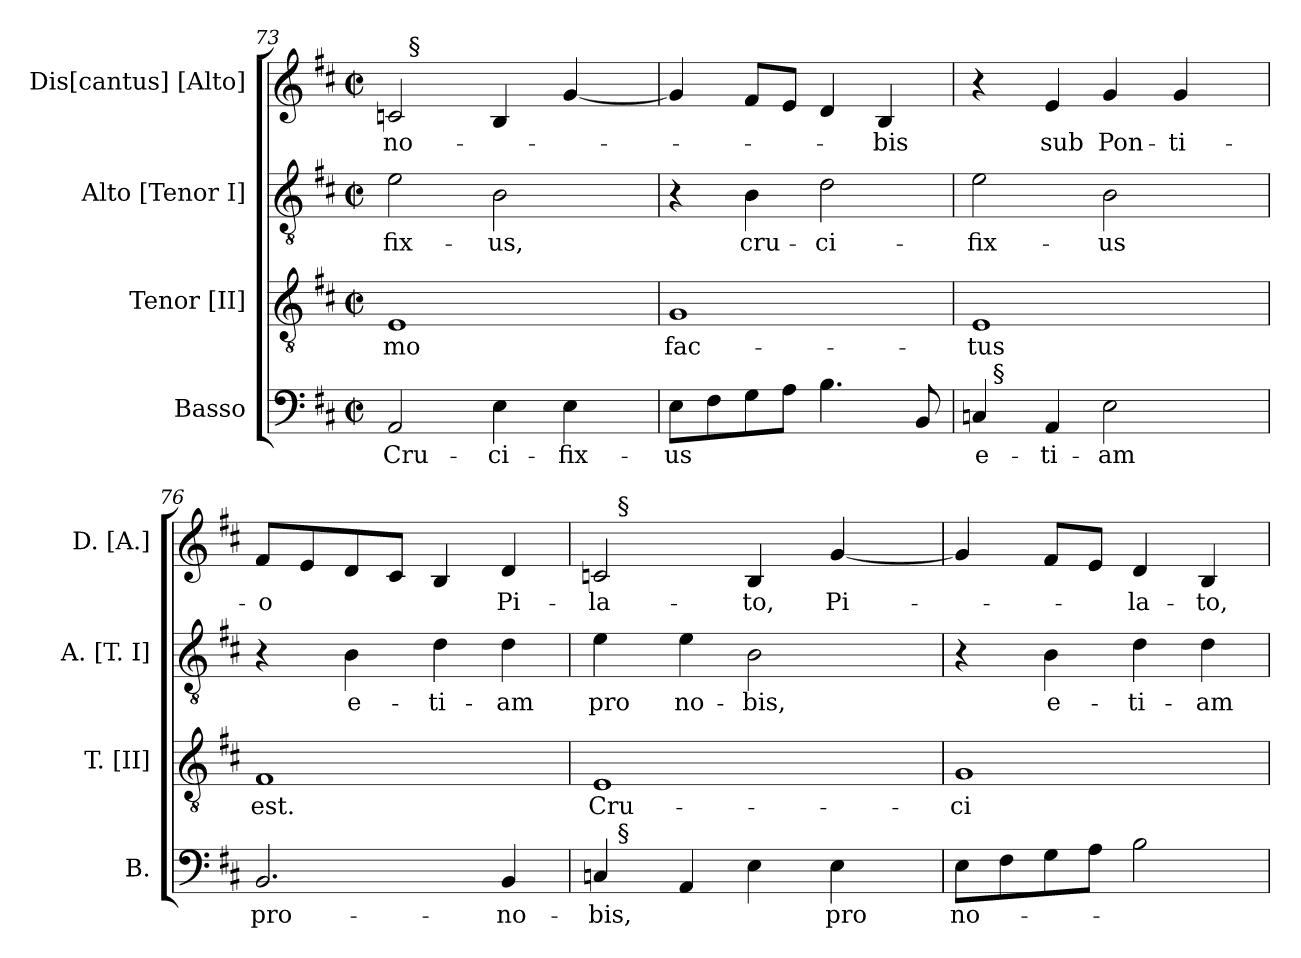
**kern	**text	**kern	**text	**kern	**text	**kern	**text
*part4	*part4	*part3	*part3	*part2	*part2	*part1	*part1
*staff4	*staff4	*staff3	*staff3	*staff2	*staff2	*staff1	*staff1
*I"Basso	*	*I"Tenor [II]	*	*I"Alto [Tenor I]	*	*I"Dis[cantus] [Alto]	*
*I'B.	*	*I'T. [II]	*	*I'A. [T. I]	*	*I'D. [A.]	*
*clefF4	*	*clefGv2	*	*clefGv2	*	*clefG2	*
*	*	*ITrd7c12	*	*ITrd7c12	*	*	*
*k[f#c#]	*	*k[f#c#]	*	*k[f#c#]	*	*k[f#c#]	*
*D:	*	*D:	*	*D:	*	*D:	*
*M2/2	*	*M2/2	*	*M2/2	*	*M2/2	*
*met(c|)	*	*met(c|)	*	*met(c|)	*	*met(c|)	*
=73	=73	=73	=73	=73	=73	=73	=73
!	!LO:LY:b:color=#000000	!	!	!	!	!	!
!	!	!	!LO:LY:b:color=#000000	!	!	!	!
!	!	!	!	!	!LO:LY:b:color=#000000	!	!
!	!	!	!	!	!	!	!LO:LY:b:color=#000000
*	*	*	*	*	*	*^	*
2AAi/	Cru-	1EEi	-mo	2Ei\	-fix-	2ci/	32ryy	no-
.	.	.	.	.	.	.	256ryy	.
!	!	!	!	!	!	!	!LO:TX:a:t=§	!
.	.	.	.	.	.	.	2ryy	.
!	!LO:LY:b:color=#000000	!	!	!	!	!	!	!
!	!	!	!	!	!LO:LY:b:color=#000000	!	!	!
4Ei\	-ci-	.	.	2BBi\	-us,	4Bi/	.	.
.	.	.	.	.	.	.	4ryy	.
!	!LO:LY:b:color=#000000	!	!	!	!	!	!	!
4Ei\	-fix-	.	.	.	.	[<4gi/	.	.
.	.	.	.	.	.	.	8ryy	.
.	.	.	.	.	.	.	16ryy	.
.	.	.	.	.	.	.	64..ryy	.
*	*	*	*	*	*	*v	*v	*
=74	=74	=74	=74	=74	=74	=74	=74
*	*	*	*	*	*	*^	*
!	!LO:LY:b:color=#000000	!	!	!	!	!	!	!
*	*	*	*	*	*	*v	*v	*
*	*	*	*	*	*	*^	*
!	!	!	!LO:LY:b:color=#000000	!	!	!	!	!
*	*	*	*	*	*	*v	*v	*
8Ei\L	-us	1GGi	fac-	4r	.	4gi/]	.
8F#i\	.	.	.	.	.	.	.
!	!	!	!	!	!LO:LY:b:color=#000000	!	!
8Gi\	.	.	.	4BBi\	cru-	8f#i/L	.
8Ai\J	.	.	.	.	.	8ei/J	.
!	!	!	!	!	!LO:LY:b:color=#000000	!	!
4.Bi\	.	.	.	2Di\	-ci-	4di/	.
!	!	!	!	!	!	!	!LO:LY:b:color=#000000
.	.	.	.	.	.	4Bi/	-bis
8BBi/	.	.	.	.	.	.	.
=75	=75	=75	=75	=75	=75	=75	=75
!	!LO:LY:b:color=#000000	!	!	!	!	!	!
!	!	!	!LO:LY:b:color=#000000	!	!	!	!
!	!	!	!	!	!LO:LY:b:color=#000000	!	!
*^	*	*	*	*	*	*	*
4Ci/	32ryy	e-	1EEi	-tus	2Ei\	-fix-	4r	.
.	256ryy	.	.	.	.	.	.	.
!	!LO:TX:a:t=§	!	!	!	!	!	!	!
.	2ryy	.	.	.	.	.	.	.
!	!	!LO:LY:b:color=#000000	!	!	!	!	!	!
!	!	!	!	!	!	!	!	!LO:LY:b:color=#000000
4AAi/	.	-ti-	.	.	.	.	4ei/	sub
!	!	!LO:LY:b:color=#000000	!	!	!	!	!	!
!	!	!	!	!	!	!LO:LY:b:color=#000000	!	!
!	!	!	!	!	!	!	!	!LO:LY:b:color=#000000
2Ei\	.	-am	.	.	2BBi\	-us	4gi/	Pon-
.	4ryy	.	.	.	.	.	.	.
!	!	!	!	!	!	!	!	!LO:LY:b:color=#000000
.	.	.	.	.	.	.	4gi/	-ti-
.	8ryy	.	.	.	.	.	.	.
.	16ryy	.	.	.	.	.	.	.
.	64..ryy	.	.	.	.	.	.	.
*v	*v	*	*	*	*	*	*	*
=76	=76	=76	=76	=76	=76	=76	=76
*^	*	*	*	*	*	*	*
!	!	!LO:LY:b:color=#000000	!	!	!	!	!	!
*v	*v	*	*	*	*	*	*	*
*^	*	*	*	*	*	*	*
!	!	!	!	!LO:LY:b:color=#000000	!	!	!	!
*v	*v	*	*	*	*	*	*	*
*^	*	*	*	*	*	*	*
!	!	!	!	!	!	!	!	!LO:LY:b:color=#000000
*v	*v	*	*	*	*	*	*	*
2.BBi/	pro-	1FF#i	est.	4r	.	8f#i/L	-o
.	.	.	.	.	.	8ei/	.
!	!	!	!	!	!LO:LY:b:color=#000000	!	!
.	.	.	.	4BBi\	e-	8di/	.
.	.	.	.	.	.	8c#i/J	.
!	!	!	!	!	!LO:LY:b:color=#000000	!	!
.	.	.	.	4Di\	-ti-	4Bi/	.
!	!LO:LY:b:color=#000000	!	!	!	!	!	!
!	!	!	!	!	!LO:LY:b:color=#000000	!	!
!	!	!	!	!	!	!	!LO:LY:b:color=#000000
4BBi/	-no-	.	.	4Di\	-am	4di/	Pi-
!!LO:LB:g=z
=77	=77	=77	=77	=77	=77	=77	=77
!	!LO:LY:b:color=#000000	!	!	!	!	!	!
!	!	!	!LO:LY:b:color=#000000	!	!	!	!
!	!	!	!	!	!LO:LY:b:color=#000000	!	!
!	!	!	!	!	!	!	!LO:LY:b:color=#000000
*^	*	*	*	*	*	*^	*
4Ci/	32ryy	-bis,	1EEi	Cru-	4Ei\	pro	2ci/	32ryy	-la-
.	256ryy	.	.	.	.	.	.	256ryy	.
!	!	!	!	!	!	!	!	!LO:TX:a:t=§	!
!	!LO:TX:a:t=§	!	!	!	!	!	!	!	!
.	2ryy	.	.	.	.	.	.	2ryy	.
!	!	!	!	!	!	!LO:LY:b:color=#000000	!	!	!
4AAi/	.	.	.	.	4Ei\	no-	.	.	.
!	!	!	!	!	!	!LO:LY:b:color=#000000	!	!	!
!	!	!	!	!	!	!	!	!	!LO:LY:b:color=#000000
4Ei\	.	.	.	.	2BBi\	-bis,	4Bi/	.	-to,
.	4ryy	.	.	.	.	.	.	4ryy	.
!	!	!LO:LY:b:color=#000000	!	!	!	!	!	!	!
!	!	!	!	!	!	!	!	!	!LO:LY:b:color=#000000
4Ei\	.	pro	.	.	.	.	[<4gi/	.	Pi-
.	8ryy	.	.	.	.	.	.	8ryy	.
.	16ryy	.	.	.	.	.	.	16ryy	.
.	64..ryy	.	.	.	.	.	.	64..ryy	.
*v	*v	*	*	*	*	*	*v	*v	*
=78	=78	=78	=78	=78	=78	=78	=78
*^	*	*	*	*	*	*^	*
!	!	!LO:LY:b:color=#000000	!	!	!	!	!	!	!
*v	*v	*	*	*	*	*	*v	*v	*
*^	*	*	*	*	*	*^	*
!	!	!	!	!LO:LY:b:color=#000000	!	!	!	!	!
*v	*v	*	*	*	*	*	*v	*v	*
8Ei\L	no-	1GGi	-ci-	4r	.	4gi/]	.
8F#i\	.	.	.	.	.	.	.
!	!	!	!	!	!LO:LY:b:color=#000000	!	!
8Gi\	.	.	.	4BBi\	e-	8f#i/L	.
8Ai\J	.	.	.	.	.	8ei/J	.
!	!	!	!	!	!LO:LY:b:color=#000000	!	!
!	!	!	!	!	!	!	!LO:LY:b:color=#000000
2Bi\	.	.	.	4Di\	-ti-	4di/	-la-
!	!	!	!	!	!LO:LY:b:color=#000000	!	!
!	!	!	!	!	!	!	!LO:LY:b:color=#000000
.	.	.	.	4Di\	-am	4Bi/	-to,
=	=	=	=	=	=	=	=
*-	*-	*-	*-	*-	*-	*-	*-
